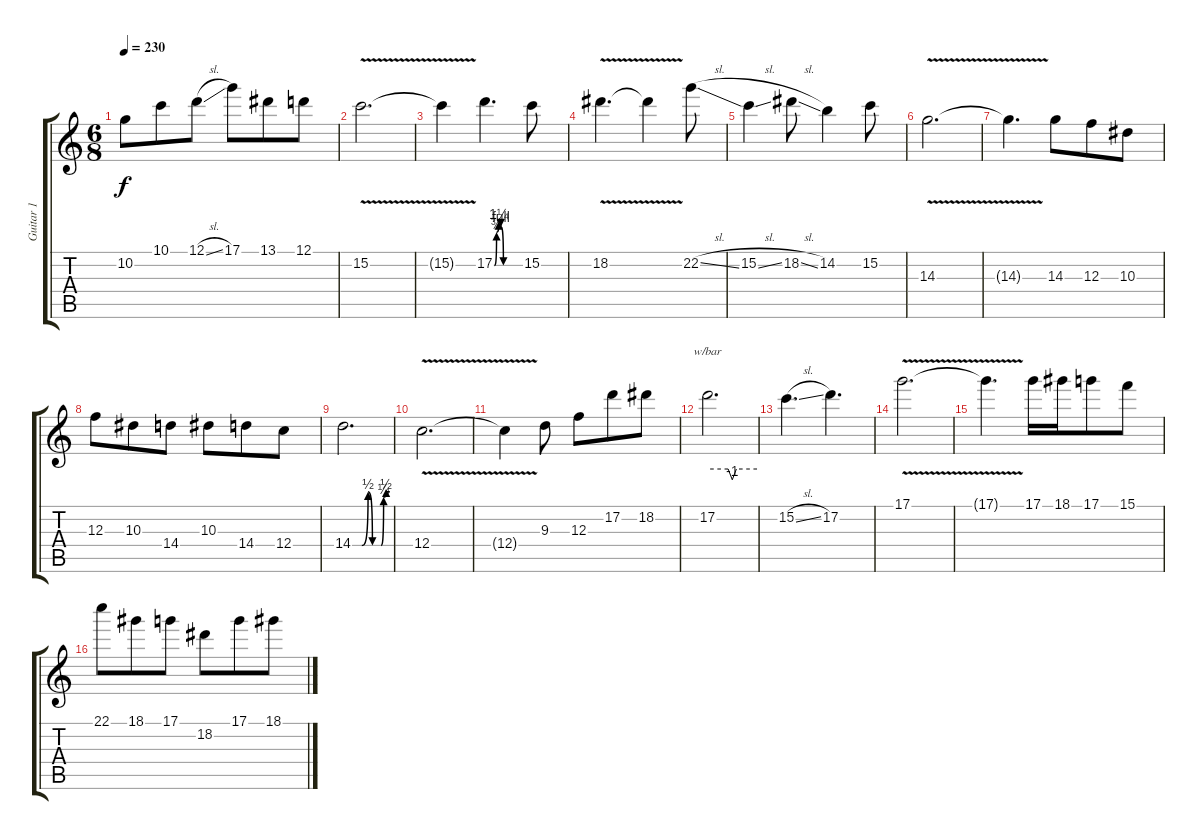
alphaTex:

\track ("Guitar 1" "Guitar 1") {instrument distortionguitar}
\staff {score tabs}
\tuning (D4 A3 F3 C3 G2 C2) {hide}
\ts (6 8)
\tempo 230
\clef g2
\ks c
10.2.8{dy f} 10.1.8 12.1{sl}.8 17.1.8 13.1.8 12.1.8 |
15.2{v}.2{d} |
15.2{t}.4 17.2{be (custom 0 0 5 3 10 5 15 4 21 0 60 0)}.4{d} 15.2.8 |
18.2{v}.4{d} 18.2{t}.4 22.2{sl}.8 |
15.2{sl}.4 18.2{sl}.8 14.2.4 15.2.8 |
14.3{v}.2{d} |
14.3{t}.4{d} 14.3.8 12.3.8 10.3.8 |
12.3.8 10.3.8 14.4.8 10.3.8 14.4.8 12.4.8 |
14.4{be (custom 0 0 10 0 15 0 25 2 32 0 42 0 46 0 50 1 54 2 60 2)}.2{d} |
12.4{v}.2{d} |
12.4{t}.4 9.3.8 12.3.8 17.2.8 18.2.8 |
17.2.2{d tbe (custom default 0 0 25 0 30 -4 35 0 60 0)} |
15.2{sl}.4{d} 17.2.4{d} |
17.1{v}.2{d} |
17.1{t}.4{d} 17.1.16 18.1.16 17.1.8 15.1.8 |
22.1.8 18.1.8 17.1.8 18.2.8 17.1.8 18.1.8
